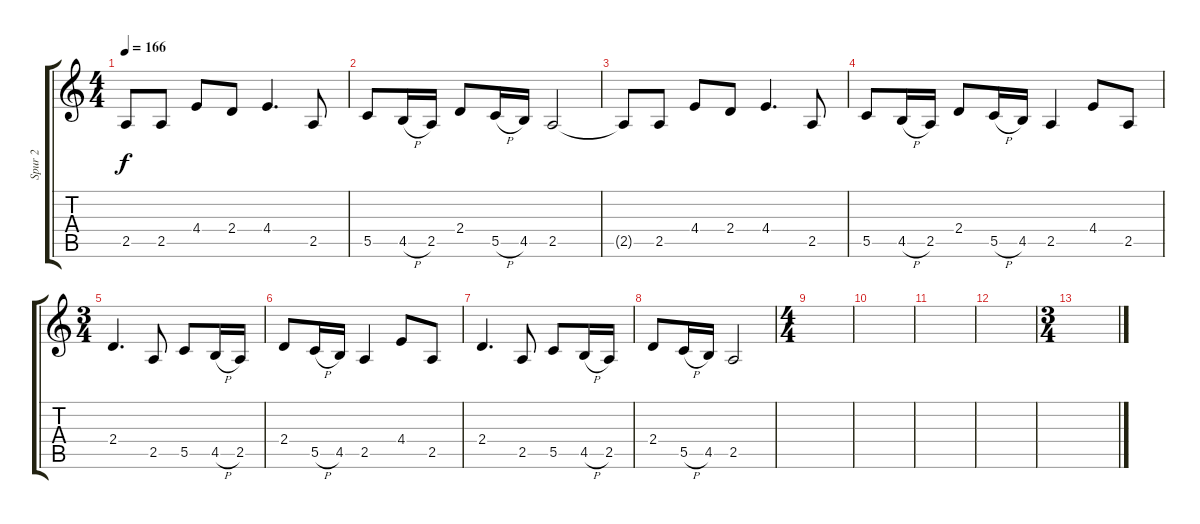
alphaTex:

\track ("Spur 2" "Spur 2") {instrument distortionguitar}
\staff {score tabs}
\tuning (D4 A3 F3 C3 G2 D2) {hide}
\ts (4 4)
\tempo 166
\clef g2
\ks c
2.5{t}.8{dy f} 2.5.8 4.4.8 2.4.8 4.4.4{d} 2.5.8 |
5.5.8 4.5{h}.16 2.5.16 2.4.8 5.5{h}.16 4.5.16 2.5.2 |
2.5{t}.8 2.5.8 4.4.8 2.4.8 4.4.4{d} 2.5.8 |
5.5.8 4.5{h}.16 2.5.16 2.4.8 5.5{h}.16 4.5.16 2.5.4 4.4.8 2.5.8 |
\ts (3 4)
2.4.4{d} 2.5.8 5.5.8 4.5{h}.16 2.5.16 |
2.4.8 5.5{h}.16 4.5.16 2.5.4 4.4.8 2.5.8 |
2.4.4{d} 2.5.8 5.5.8 4.5{h}.16 2.5.16 |
2.4.8 5.5{h}.16 4.5.16 2.5.2 |
\ts (4 4)
|
|
|
|
\ts (3 4)
